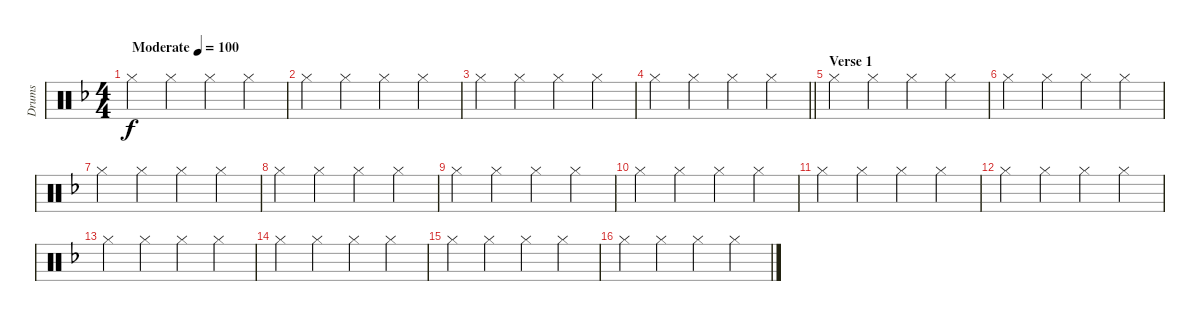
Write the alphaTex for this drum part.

\track ("Drums" "Drums") {instrument percussion}
\staff {score}
\articulation defaults
\ts (4 4)
\tempo (100 "Moderate")
\clef neutral
\ks f "Hi-Hat (closed)".4{dy f} "Hi-Hat (closed)".4 "Hi-Hat (closed)".4 "Hi-Hat (closed)".4
|
"Hi-Hat (closed)".4 "Hi-Hat (closed)".4 "Hi-Hat (closed)".4 "Hi-Hat (closed)".4 |
"Hi-Hat (closed)".4 "Hi-Hat (closed)".4 "Hi-Hat (closed)".4 "Hi-Hat (closed)".4 |
\barLineRight lightlight "Hi-Hat (closed)".4 "Hi-Hat (closed)".4 "Hi-Hat (closed)".4 "Hi-Hat (closed)".4
|
\section ("" "Verse 1")
"Hi-Hat (closed)".4 "Hi-Hat (closed)".4 "Hi-Hat (closed)".4 "Hi-Hat (closed)".4 |
"Hi-Hat (closed)".4 "Hi-Hat (closed)".4 "Hi-Hat (closed)".4 "Hi-Hat (closed)".4 |
"Hi-Hat (closed)".4 "Hi-Hat (closed)".4 "Hi-Hat (closed)".4 "Hi-Hat (closed)".4 |
"Hi-Hat (closed)".4 "Hi-Hat (closed)".4 "Hi-Hat (closed)".4 "Hi-Hat (closed)".4 |
"Hi-Hat (closed)".4 "Hi-Hat (closed)".4 "Hi-Hat (closed)".4 "Hi-Hat (closed)".4 |
"Hi-Hat (closed)".4 "Hi-Hat (closed)".4 "Hi-Hat (closed)".4 "Hi-Hat (closed)".4 |
"Hi-Hat (closed)".4 "Hi-Hat (closed)".4 "Hi-Hat (closed)".4 "Hi-Hat (closed)".4 |
"Hi-Hat (closed)".4 "Hi-Hat (closed)".4 "Hi-Hat (closed)".4 "Hi-Hat (closed)".4 |
"Hi-Hat (closed)".4 "Hi-Hat (closed)".4 "Hi-Hat (closed)".4 "Hi-Hat (closed)".4 |
"Hi-Hat (closed)".4 "Hi-Hat (closed)".4 "Hi-Hat (closed)".4 "Hi-Hat (closed)".4 |
"Hi-Hat (closed)".4 "Hi-Hat (closed)".4 "Hi-Hat (closed)".4 "Hi-Hat (closed)".4 |
"Hi-Hat (closed)".4 "Hi-Hat (closed)".4 "Hi-Hat (closed)".4 "Hi-Hat (closed)".4
